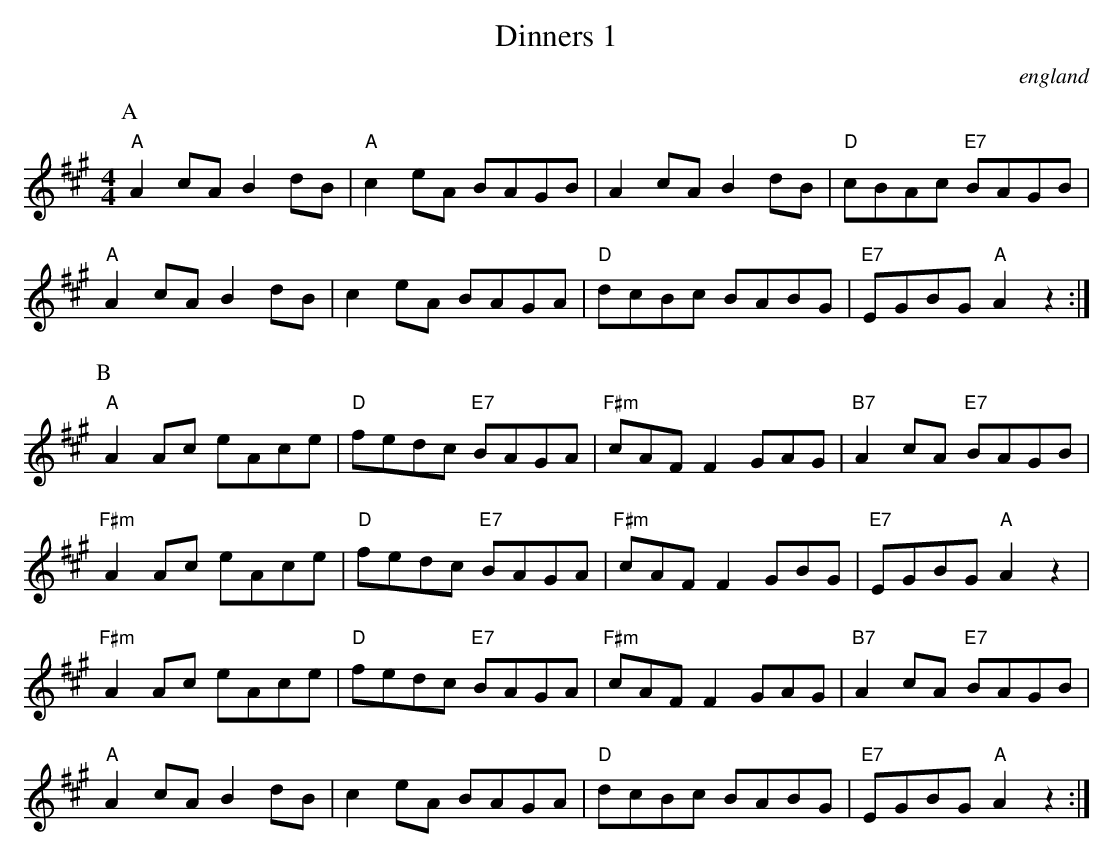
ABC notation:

X:1
T:Dinners 1
O:england
M:4/4
L:1/4
K:A
P:A
"A"Ac/2A/2 Bd/2B/2|"A"ce/2A/2 B/2A/2G/2B/2|Ac/2A/2 Bd/2B/2|\
"D"c/2B/2A/2c/2 "E7"B/2A/2G/2B/2|
"A"Ac/2A/2 Bd/2B/2|ce/2A/2 B/2A/2G/2A/2|"D"d/2c/2B/2c/2 B/2A/2B/2G/2|\
"E7"E/2G/2B/2G/2 "A"Az:|
P:B
"A"AA/2c/2 e/2A/2c/2e/2|"D"f/2e/2d/2c/2 "E7"B/2A/2G/2A/2|\
"F#m"c/2A/2F/2FG/2A/2G/2|"B7"Ac/2A/2 "E7"B/2A/2G/2B/2|
"F#m"AA/2c/2 e/2A/2c/2e/2|"D"f/2e/2d/2c/2 "E7"B/2A/2G/2A/2|\
"F#m"c/2A/2F/2FG/2B/2G/2|"E7"E/2G/2B/2G/2 "A"Az|
"F#m"AA/2c/2 e/2A/2c/2e/2|"D"f/2e/2d/2c/2 "E7"B/2A/2G/2A/2|\
"F#m"c/2A/2F/2FG/2A/2G/2|"B7"Ac/2A/2 "E7"B/2A/2G/2B/2|
"A"Ac/2A/2 Bd/2B/2|ce/2A/2 B/2A/2G/2A/2|"D"d/2c/2B/2c/2 B/2A/2B/2G/2|\
"E7"E/2G/2B/2G/2 "A"Az:|
